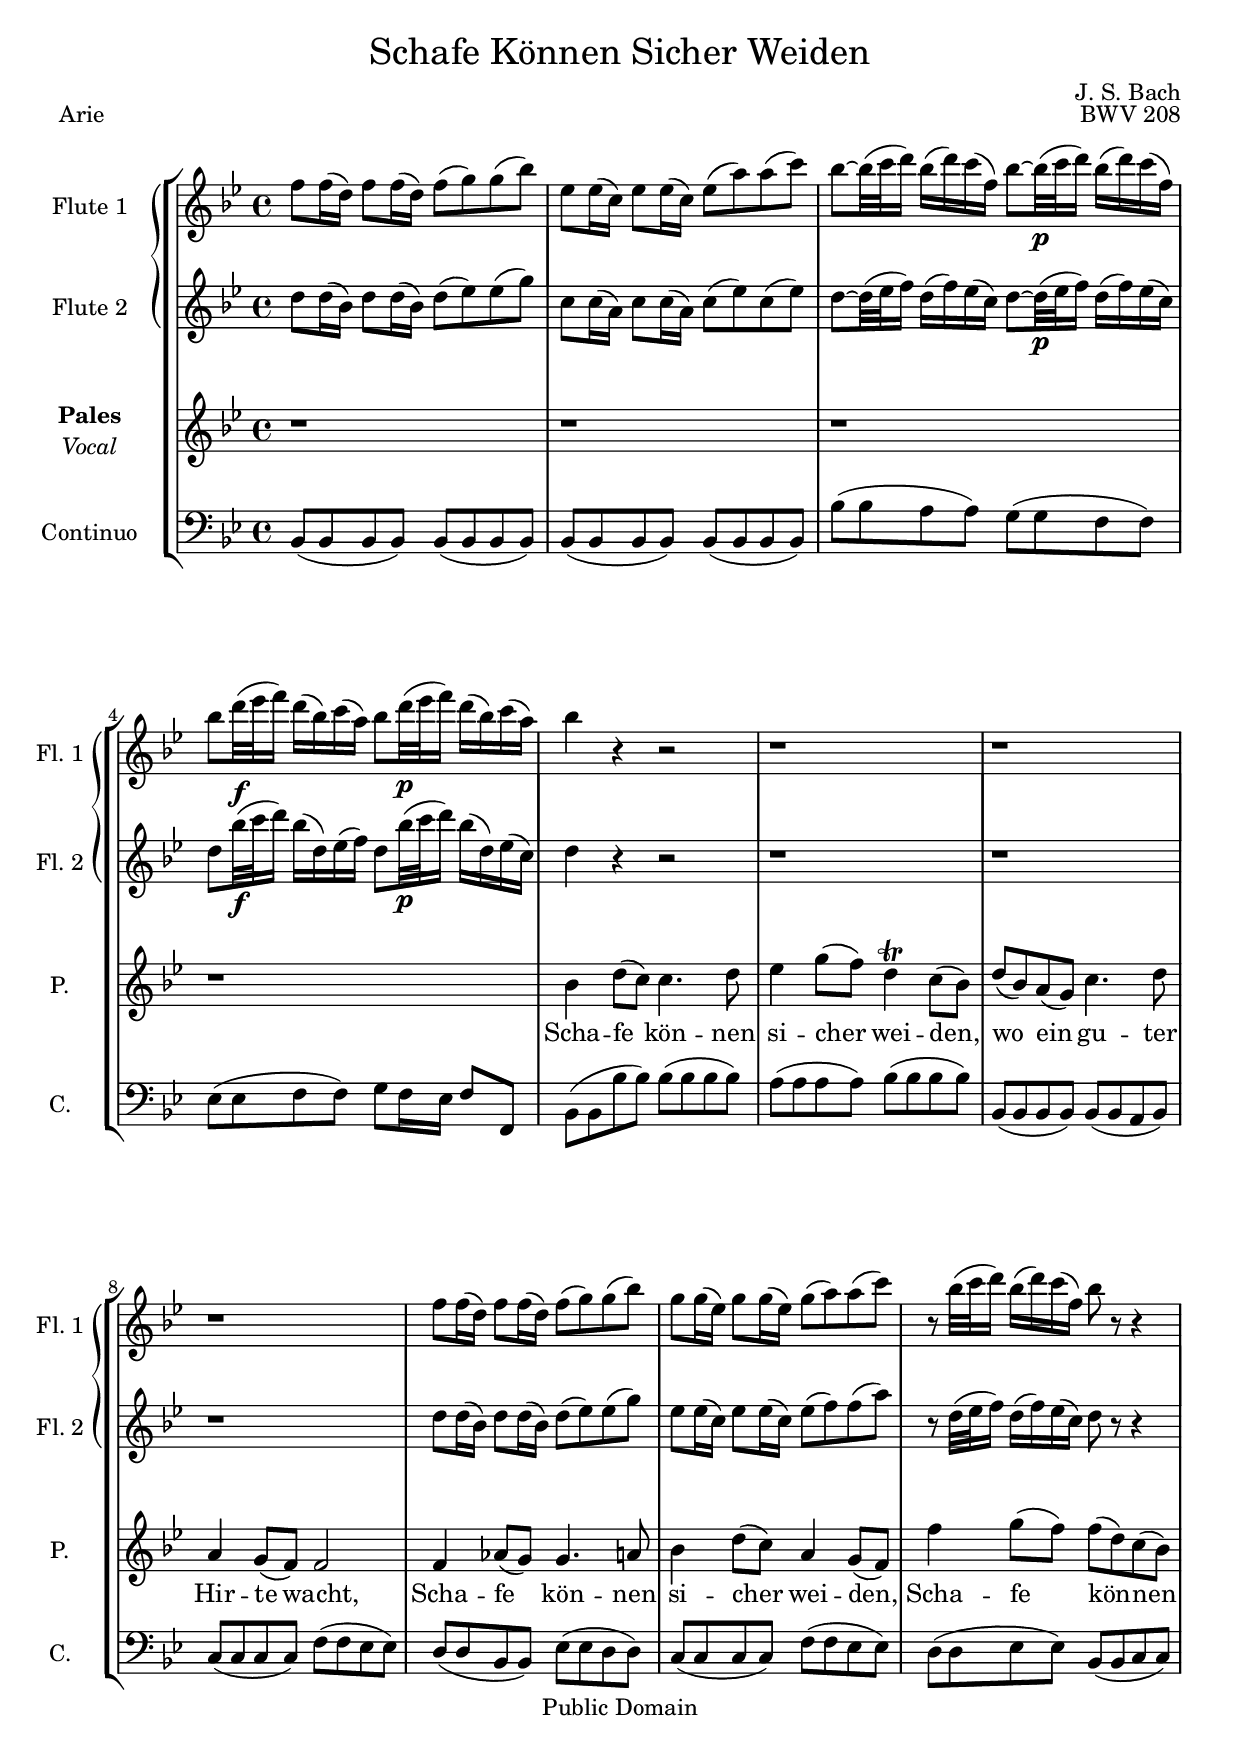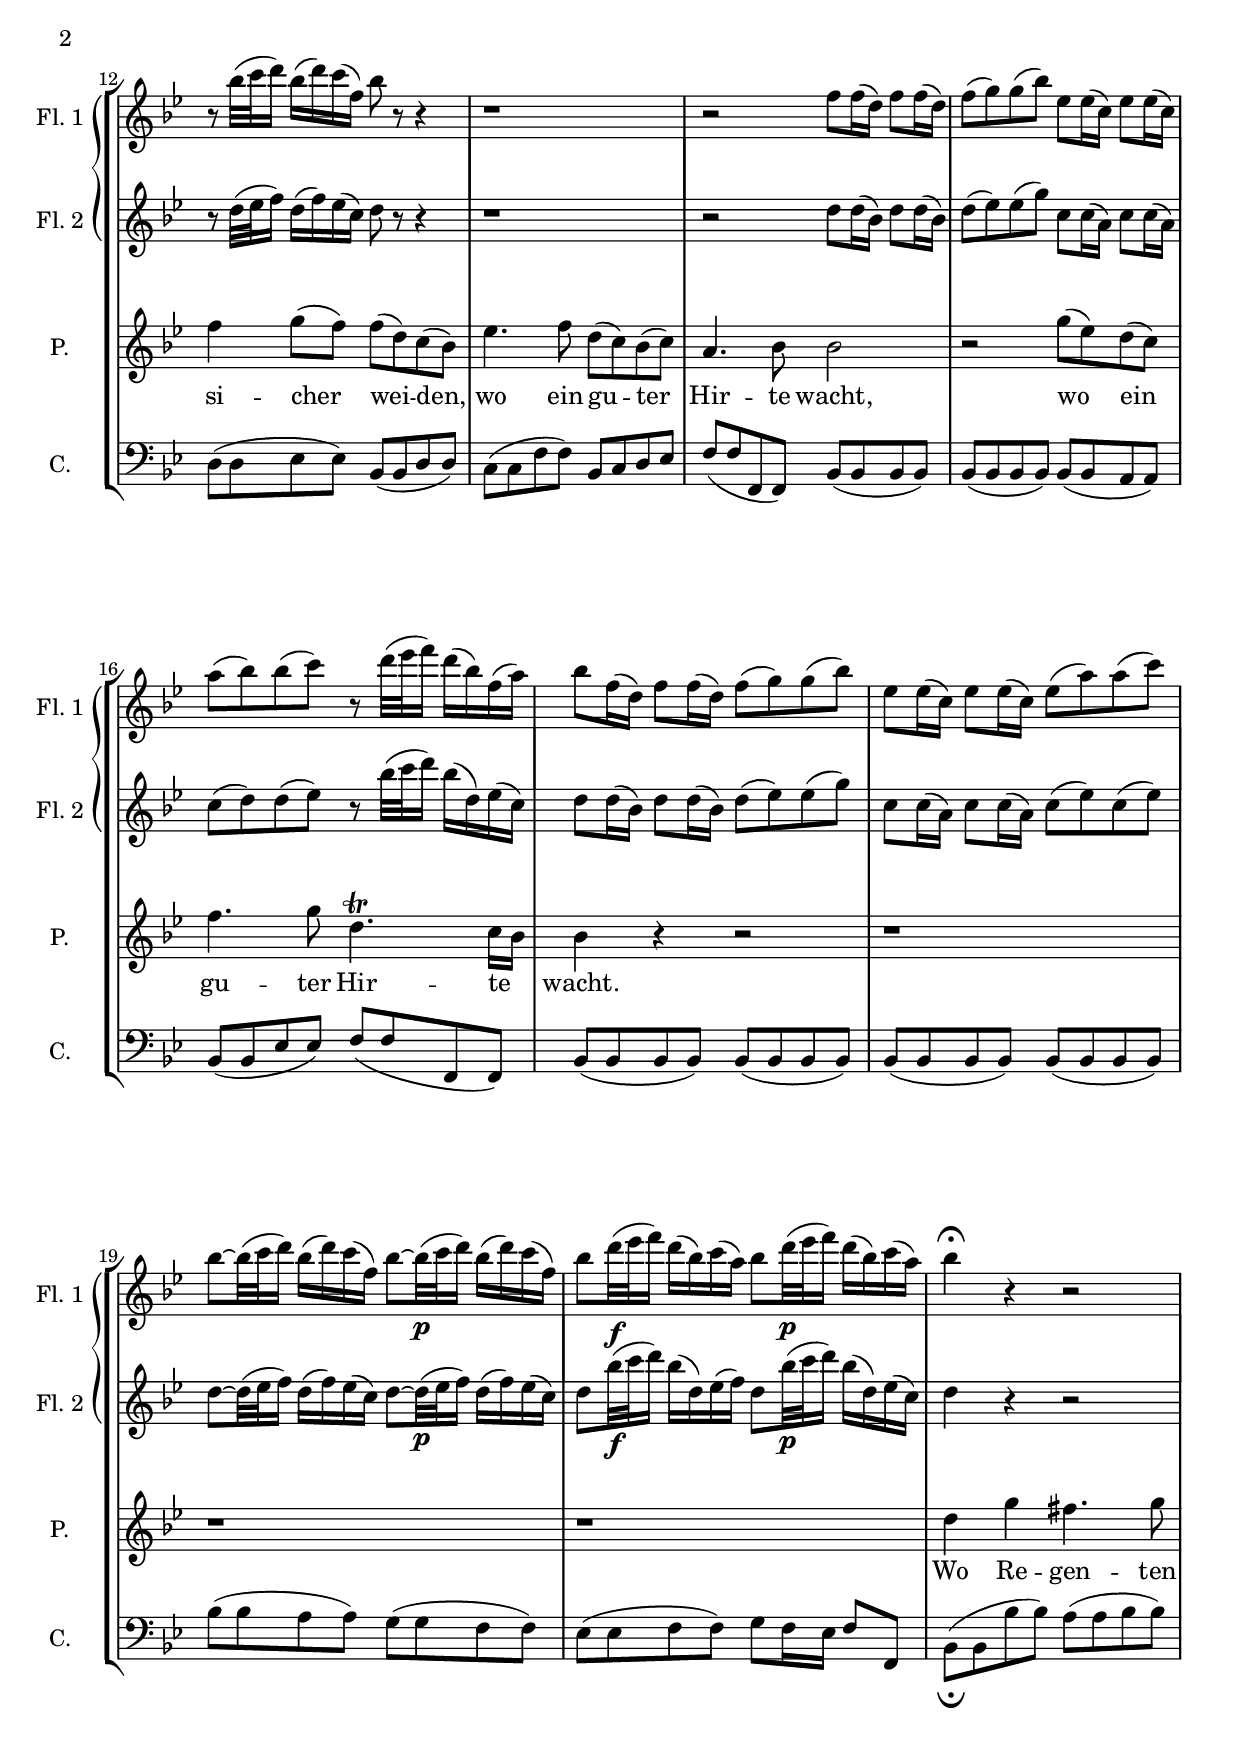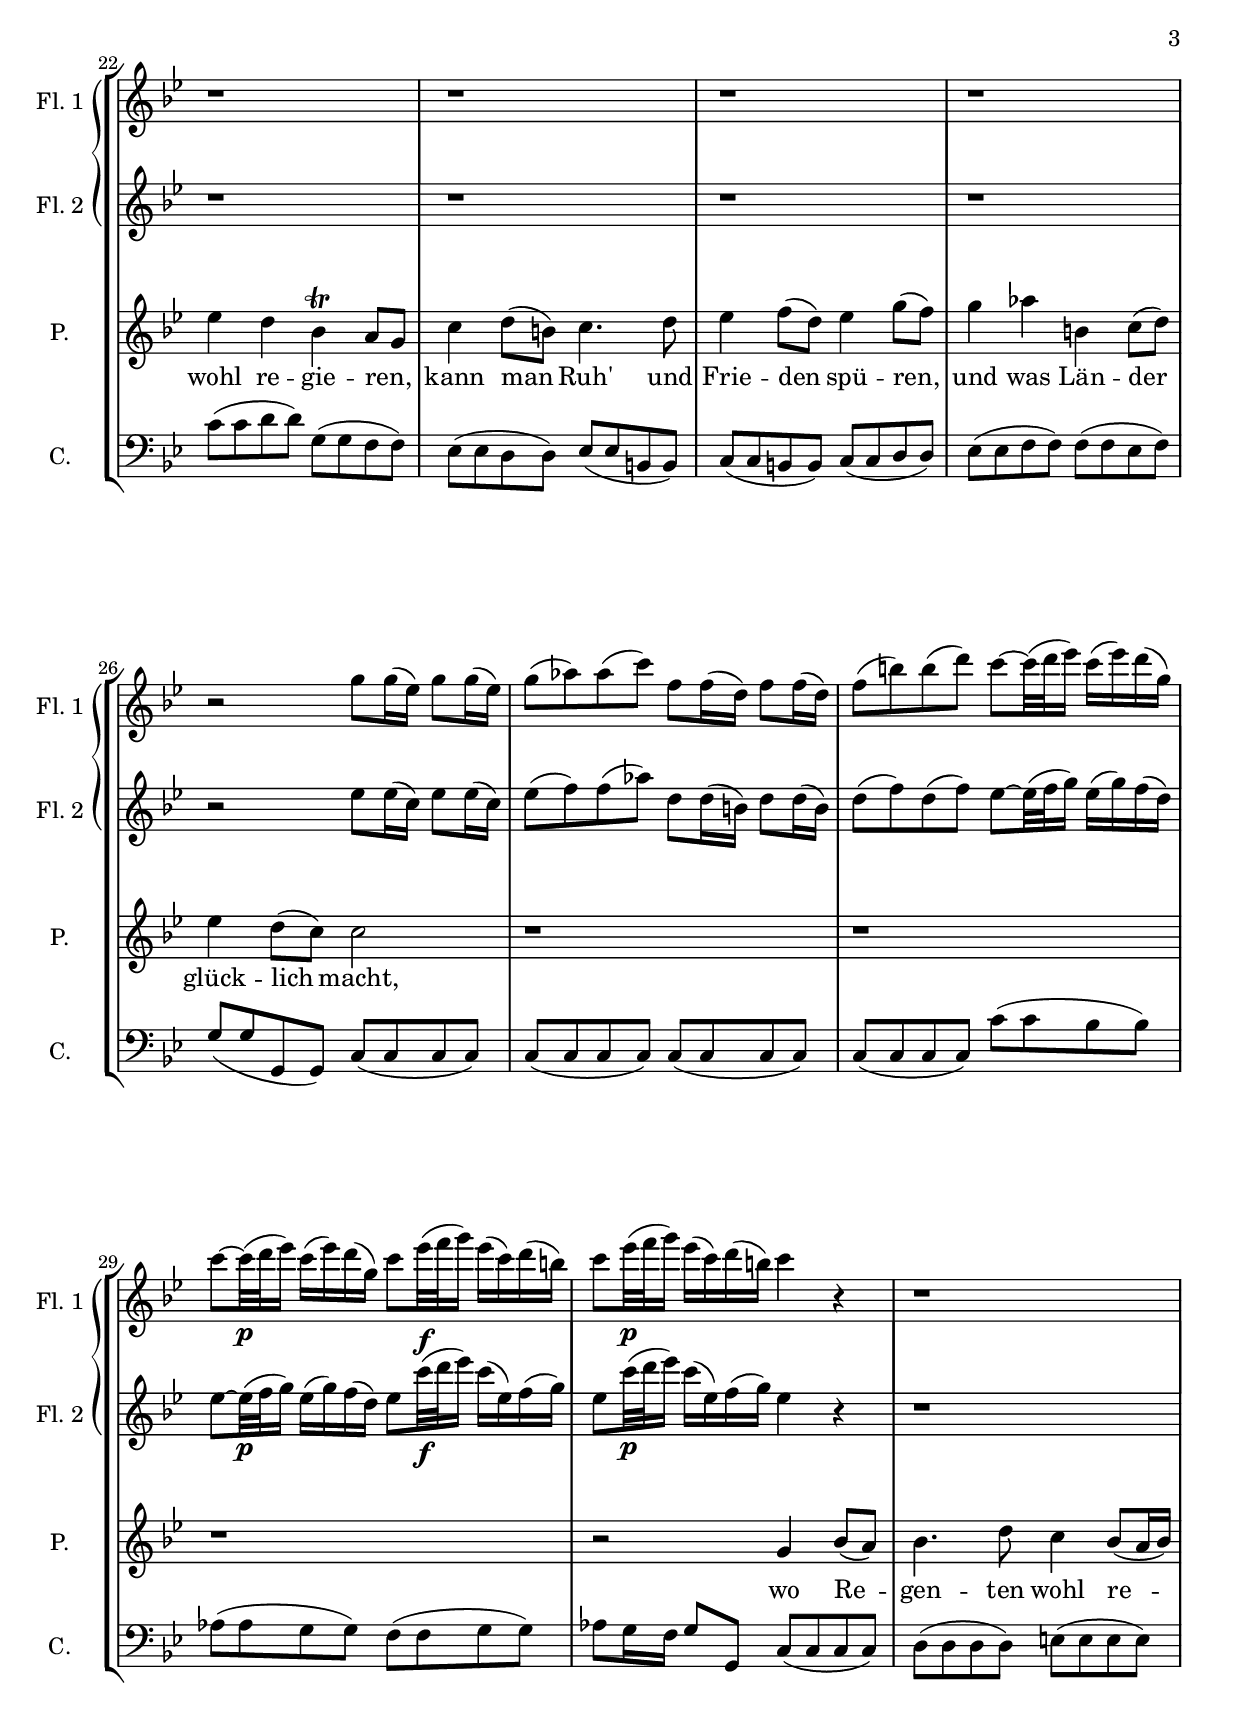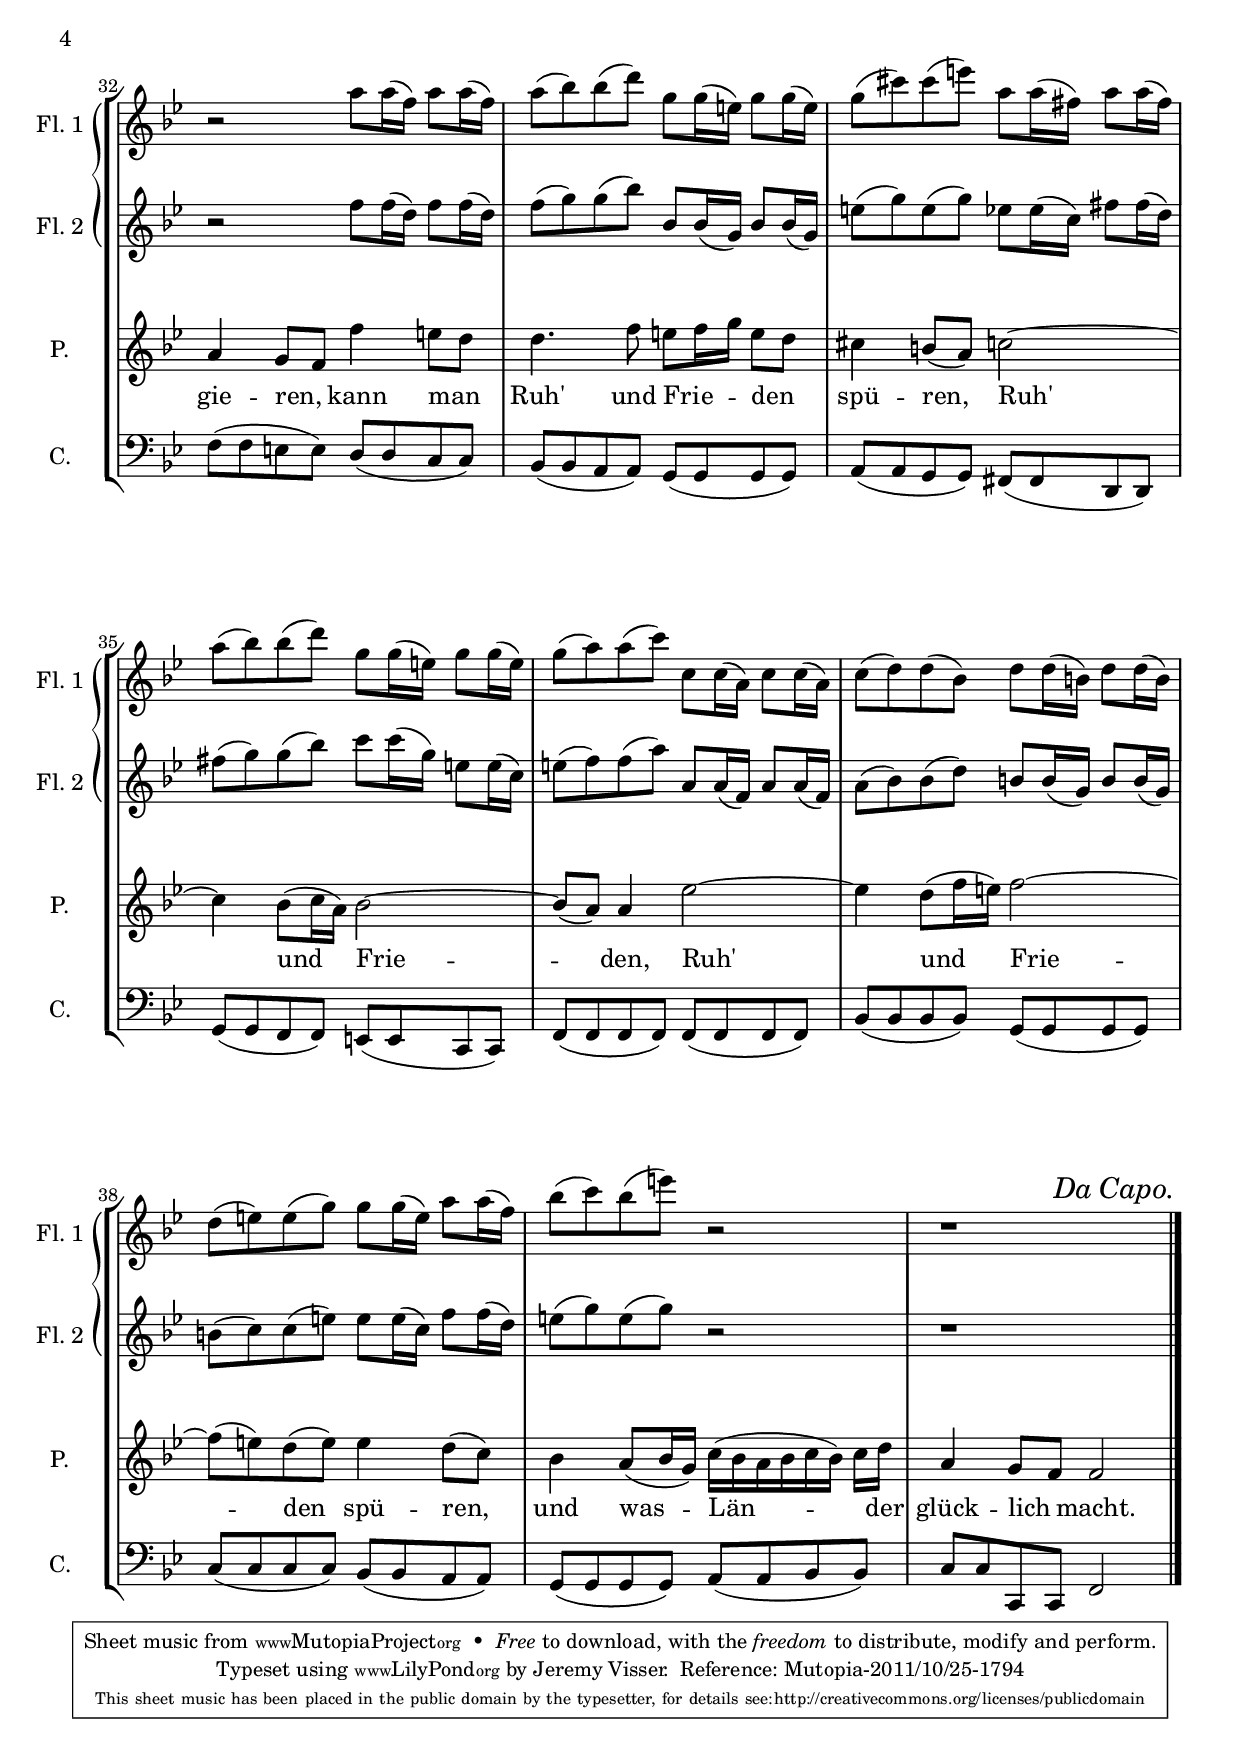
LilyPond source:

\version "2.14.2"

\header {
	title = \markup {
		\normal-text {
			"Schafe Können Sicher Weiden"
		}
	}
	composer = "J. S. Bach"
	opus = "BWV 208"

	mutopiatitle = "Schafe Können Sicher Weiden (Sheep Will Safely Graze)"
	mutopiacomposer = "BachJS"
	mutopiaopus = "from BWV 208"
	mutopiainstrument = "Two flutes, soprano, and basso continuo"
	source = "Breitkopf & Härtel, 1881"
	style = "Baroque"
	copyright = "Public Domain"
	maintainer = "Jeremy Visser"
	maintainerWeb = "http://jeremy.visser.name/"

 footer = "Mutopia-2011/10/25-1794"
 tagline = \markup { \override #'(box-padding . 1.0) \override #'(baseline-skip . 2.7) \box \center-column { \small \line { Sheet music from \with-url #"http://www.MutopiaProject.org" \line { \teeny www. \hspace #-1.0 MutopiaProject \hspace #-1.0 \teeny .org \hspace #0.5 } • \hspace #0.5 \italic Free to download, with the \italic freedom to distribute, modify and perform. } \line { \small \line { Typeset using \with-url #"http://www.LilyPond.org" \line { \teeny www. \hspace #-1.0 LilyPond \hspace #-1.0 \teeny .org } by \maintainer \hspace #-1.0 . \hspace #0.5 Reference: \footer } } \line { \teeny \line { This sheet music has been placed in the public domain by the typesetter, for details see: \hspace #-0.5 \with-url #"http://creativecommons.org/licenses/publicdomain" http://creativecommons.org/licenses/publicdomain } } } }
}

fluteOne = \relative c'' {
	\clef "treble"
	\time 4/4
	\key bes \major

		f8 f16( d) f8 f16( d) f8( g) g( bes)
	|	es,8 es16( c) es8 es16( c) es8( a) a( c)
	|	bes8~ bes32( c d16) bes( d) c( f,) bes8~ bes32\p( c d16) bes( d) c( f,)
	|	bes8 d32\f( es f16) d( bes) c( a) bes8 d32\p( es f16) d( bes) c( a)
	|	bes4 r r2
	|	r1
	|	r1
	|	r1
	|	f8 f16( d) f8 f16( d) f8( g) g( bes)
	|	g g16( es) g8 g16( es) g8( a) a( c)
	|	r8 bes32( c d16) bes( d) c( f,) bes8 r8 r4
	|	r8 bes32( c d16) bes( d) c( f,) bes8 r8 r4
	|	r1
	|	r2 f8 f16( d) f8 f16( d)
	|	f8( g) g( bes) es,8 es16( c) es8 es16( c)
	|	a'8( bes) bes( c) r8 d32( es f16) d( bes) f( a)
	|	bes8 f16( d) f8 f16( d) f8( g) g( bes)
	|	es,8 es16( c) es8 es16( c) es8( a) a( c)
	|	bes8~ bes32( c d16) bes( d) c( f,) bes8~ bes32\p( c d16) bes( d) c( f,)
	|	bes8 d32\f( es f16) d( bes) c( a) bes8 d32\p( es f16) d( bes) c( a)
		\once \override Script #'padding = #1
	|	bes4\fermata r4 r2
	|	r1
	|	r1
	|	r1
	|	r1

	|	r2 g8 g16( es) g8 g16( es)
	|	g8( as) as( c) f,8 f16( d) f8 f16( d)
	|	f8( b) b( d) c~ c32( d es16) c( es) d( g,)
	|	c8~ c32\p( d es16) c( es) d( g,) c8 es32\f( f g16) es( c) d( b)
	|	c8 es32\p( f g16) es( c) d( b) c4 r4
	|	r1

	|	r2 a8 a16( f) a8 a16( f)
	|	a8( bes) bes( d) g,8 g16( e) g8 g16( e)
	|	g8( cis) cis( e) a,8 a16( fis) a8 a16( fis)
	|	a8( bes) bes( d) g,8 g16( e) g8 g16( e)
	|	g8( a) a( c) c,8 c16( a) c8 c16( a)
	|	c8( d) d( bes) d8 d16( b) d8 d16( b)
	|	d8( e) e( g) g8 g16( e) a8 a16( f)
	|	bes8( c) bes( e) r2
	|	r1
	\bar "|."
	\once \override Score.RehearsalMark #'break-visibility = #end-of-line-visible
	\once \override Score.RehearsalMark #'self-alignment-X = #RIGHT
	\mark \markup { \italic { Da Capo. } }
}

fluteTwo = \relative c'' {
	\clef "treble"
	\time 4/4
	\key bes \major

		d8 d16( bes) d8 d16( bes) d8( es) es( g)
	|	c,8 c16( a) c8 c16( a) c8( es) c( es)
	|	d8~ d32( es f16) d( f) es( c) d8~ d32\p( es f16) d( f) es( c)
	|	d8 bes'32\f( c d16) bes( d,) es( f) d8 bes'32\p( c d16) bes( d,) es( c)
	|	d4 r r2
	|	r1
	|	r1
	|	r1
	|	d8 d16( bes) d8 d16( bes) d8( es) es( g)
	|	es es16( c) es8 es16( c) es8( f) f( a)
	|	r8 d,32( es f16) d( f) es( c) d8 r8 r4
	|	r8 d32( es f16) d( f) es( c) d8 r8 r4
	|	r1
	|	r2 d8 d16( bes) d8 d16( bes)
	|	d8( es) es( g) c,8 c16( a) c8 c16( a)
	|	c8( d) d( es) r8 bes'32( c d16) bes( d,) es( c)
	|	d8 d16( bes) d8 d16( bes) d8( es) es( g)
	|	c,8 c16( a) c8 c16( a) c8( es) c( es)
	|	d8~ d32( es f16) d( f) es( c) d8~ d32\p( es f16) d( f) es( c)
	|	d8 bes'32\f( c d16) bes( d,) es( f) d8 bes'32\p( c d16) bes( d,) es( c)
	|	d4 r4 r2
	|	r1
	|	r1
	|	r1
	|	r1

	|	r2 es8 es16( c) es8 es16( c)
	|	es8( f) f( as) d,8 d16( b) d8 d16( b)
	|	d8( f) d( f) es~ es32( f g16) es( g) f( d)
	|	es8~ es32\p( f g16) es( g) f( d) es8 c'32\f( d es16) c( es,) f( g)
	|	es8 c'32\p( d es16) c( es,) f( g) es4 r4
	|	r1

	|	r2 f8 f16( d) f8 f16( d)
	|	f8( g) g( bes) bes,8 bes16( g) bes8 bes16( g)
	|	e'8( g) e( g) es8 es16( c) fis8 fis16( d)
	|	fis8( g) g( bes) c8 c16( g) e8 e16( c)
	|	e8( f) f( a) a,8 a16( f) a8 a16( f)
	|	a8( bes) bes( d) b8 b16( g) b8 b16( g)
	|	b8( c) c( e) e8 e16( c) f8 f16( d)
	|	e8( g) e( g) r2
	|	r1
	\bar "|."
}

pales = \new Voice = "pales" \relative c'' {
	\clef "treble"
	\time 4/4
	\key bes \major

		r1
	|	r1
	|	r1
	|	r1
	|	bes4 d8( c) c4. d8
	|	es4 g8( f) d4\trill c8( bes)
	|	d( bes) a( g) c4. d8
	|	a4 g8( f) f2

	|	f4 aes8( g) g4. a8
	|	bes4 d8( c) a4 g8( f)
	|	f'4 g8( f) f( d) c( bes)
	|	f'4 g8( f) f( d) c( bes)
	|	es4. f8 d( c) bes( c)
	|	a4. bes8 bes2
	|	r2 g'8( es) d( c)
	|	f4. g8 d4.\trill c16 bes
	|	bes4 r4 r2
	|	r1
	|	r1
	|	r1

	|	d4 g fis4. g8
	|	es4 d bes\trill a8 g
	|	c4 d8( b) c4. d8
	|	es4 f8( d) es4 g8( f)
	|	g4 as b, c8( d)
	|	es4 d8( c) c2
	|	r1
	|	r1
	|	r1

	|	r2 g4 bes8( a)
	|	bes4. d8 c4 bes8( a16 bes)
	|	a4 g8 f f'4 e8 d
	|	d4. f8 e f16 g e8 d
	|	cis4 b8( a) c2~
	|	c4 bes8( c16 a) bes2~
	|	bes8( a) a4 es'2~
	|	es4 d8( f16 e) f2~
	|	f8( e) d( e) e4 d8( c)
	|	bes4 a8( bes16 g) c([ bes a bes c bes)] c d
	|	a4 g8 f f2
	\bar "|."
}

palesWords = \new Lyrics \lyricsto "pales" {
	% worth mentioning that barcheck resets for some reason if
	% lyric doesn't align to first beat of bar, so you need to
	% omit the bar symbol.

		Scha -- fe kön -- nen
	|	si -- cher wei -- den,
	|	wo ein gu -- ter
	|	Hir -- te wacht,

		Scha -- fe kön -- nen
	|	si -- cher wei -- den,

		Scha -- fe kön -- nen
	|	si -- cher wei -- den,
	|	wo ein gu -- ter
	|	Hir -- te wacht,

		wo ein
	|	gu -- ter Hir -- te _
	|	wacht.

		Wo Re -- gen -- ten
	|	wohl re -- gie -- ren, _
	|	kann man Ruh' und
	|	Frie -- den spü -- ren,
	|	und was Län -- der
	|	glück -- lich macht,

		wo Re --
	|	gen -- ten wohl re --
	|	gie -- ren, _ kann man _
	|	Ruh' und Frie -- _ _ den _
	|	spü -- ren, Ruh'

		und Frie -- 
		den, Ruh'
		und Frie --
		den spü -- ren,
	|	und was -- Län -- _ der
	|	glück -- lich _ macht.
}

continuo = \relative c {
	\clef "bass"
	\time 4/4
	\key bes \major

		bes8( bes bes bes)
		bes( bes bes bes)
	|	bes( bes bes bes)
		bes( bes bes bes)
	|	bes'( bes a a)
		g( g f f)
	|	es( es f f) g f16 es f8 f,

	|	bes( bes bes' bes)
		bes( bes bes bes)
	|	a( a a a)
		bes( bes bes bes)
	|	bes,( bes bes bes)
		bes( bes a bes)
	|	c( c c c)
		f( f es es)

	|	d( d bes bes)
		es( es d d)
	|	c( c c c)
		f( f es es)

	|	d( d es es)
		bes( bes c c)
	|	d( d es es)
		bes( bes d d)
	|	c( c f f)
		bes, c d es
	|	f( f f, f)
		bes( bes bes bes)

	|	bes( bes bes bes)
		bes( bes a a)
	|	bes( bes es es)
		f( f f, f)
	|	bes( bes bes bes)
		bes( bes bes bes)
	|	bes( bes bes bes)
		bes( bes bes bes)
	|	bes'( bes a a)
		g( g f f)
	|	es( es f f) g f16 es f8 f,

		\once \override Script #'padding = #1
	|	bes8_\fermata( bes bes' bes) a( a bes bes)
	|	c( c d d) g,( g f f)
	|	es( es d d) es( es b b)
	|	c( c b b) c( c d d)
	|	es( es f f) f( f es f)
	|	g( g g, g) c( c c c)

	|	c( c c c) c( c c c)
	|	c( c c c) c'( c bes bes)
	|	as( as g g) f( f g g)
	|	as g16 f g8 g, c( c c c)
	|	d( d d d) e( e e e)
	|	f( f e e) d( d c c)
	|	bes( bes a a) g( g g g)
	|	a( a g g) fis( fis d d)
	|	g( g f f) e( e c c)
	|	f( f f f) f( f f f)
	|	bes( bes bes bes) g( g g g)
	|	c( c c c) bes( bes a a)
	|	g( g g g) a( a bes bes)
	|	c c c, c f2
}

\book {
	\bookOutputName "Score"
	\score {
		\new StaffGroup <<
		%{
		% commented out -- not particularly readable
		% uncomment if you prefer both flutes as separate voices on a single stave
		\new Staff <<
			\set Staff.instrumentName = #"Flutes"
			\set Staff.shortInstrumentName = #"Fl."
			\new Voice { \voiceOne \fluteOne }
			\new Voice { \voiceTwo \fluteTwo }
		>>
		%}

		% using this instead
		\new GrandStaff <<
		\new Staff {
			\set Staff.instrumentName = #"Flute 1"
			\set Staff.shortInstrumentName = #"Fl. 1"
			\fluteOne
		}
		\new Staff {
			\set Staff.instrumentName = #"Flute 2"
			\set Staff.shortInstrumentName = #"Fl. 2"
			\fluteTwo
		}
		>>

		\new Staff {
			\set Staff.instrumentName = \markup \center-column {
				\bold "Pales"
				\line { \italic "Vocal" }
			}
			\set Staff.shortInstrumentName = #"P."
			\pales
		}
		\palesWords

		\new Staff {
			\set Staff.instrumentName = "Continuo"			\set Staff.shortInstrumentName = #"C."
			\continuo
		}
		>>

		\header {
			piece = "Arie"
		}
		\layout {
			indent = 2\cm
			short-indent = 1\cm
			\context {
				\Score
				\override SpacingSpanner
					#'common-shortest-duration = #(ly:make-moment 1 8)
			}
		}
		\midi { }
	}
}

% The following can be used to produce individual parts if desired.
% Not 100% happy with their formatting, so left commented out to be
% possibly fixed up later.

%{
\book {
	\bookOutputName "Flute"
	\score {
		\new GrandStaff <<
		\new Staff {
			\set Staff.instrumentName = #"Flute 1"
			\fluteOne
		}
		\new Staff {
			\set Staff.instrumentName = #"Flute 2"
			\fluteTwo
		}
		>>

		\layout {
			\context {
				\Score
				\override SpacingSpanner
					#'common-shortest-duration = #(ly:make-moment 1 8)
			}
		}

	}
	\header {
		piece = "Arie"
		instrument = "Flutes"
	}
}

\book {
	\bookOutputName "Pales"
	\score {
		<<
			\pales
			\palesWords
		>>
		\layout {
			\context {
				\Score
				\override SpacingSpanner
					#'common-shortest-duration = #(ly:make-moment 1 16)
			}
		}

	}
	\header {
		piece = "Arie"
		instrument = "Pales"
	}
}

\book {
	\bookOutputName "Continuo"
	\score {
		\continuo
	}
	\header {
		piece = "Arie"
		instrument = "Continuo"
	}
}
%}
